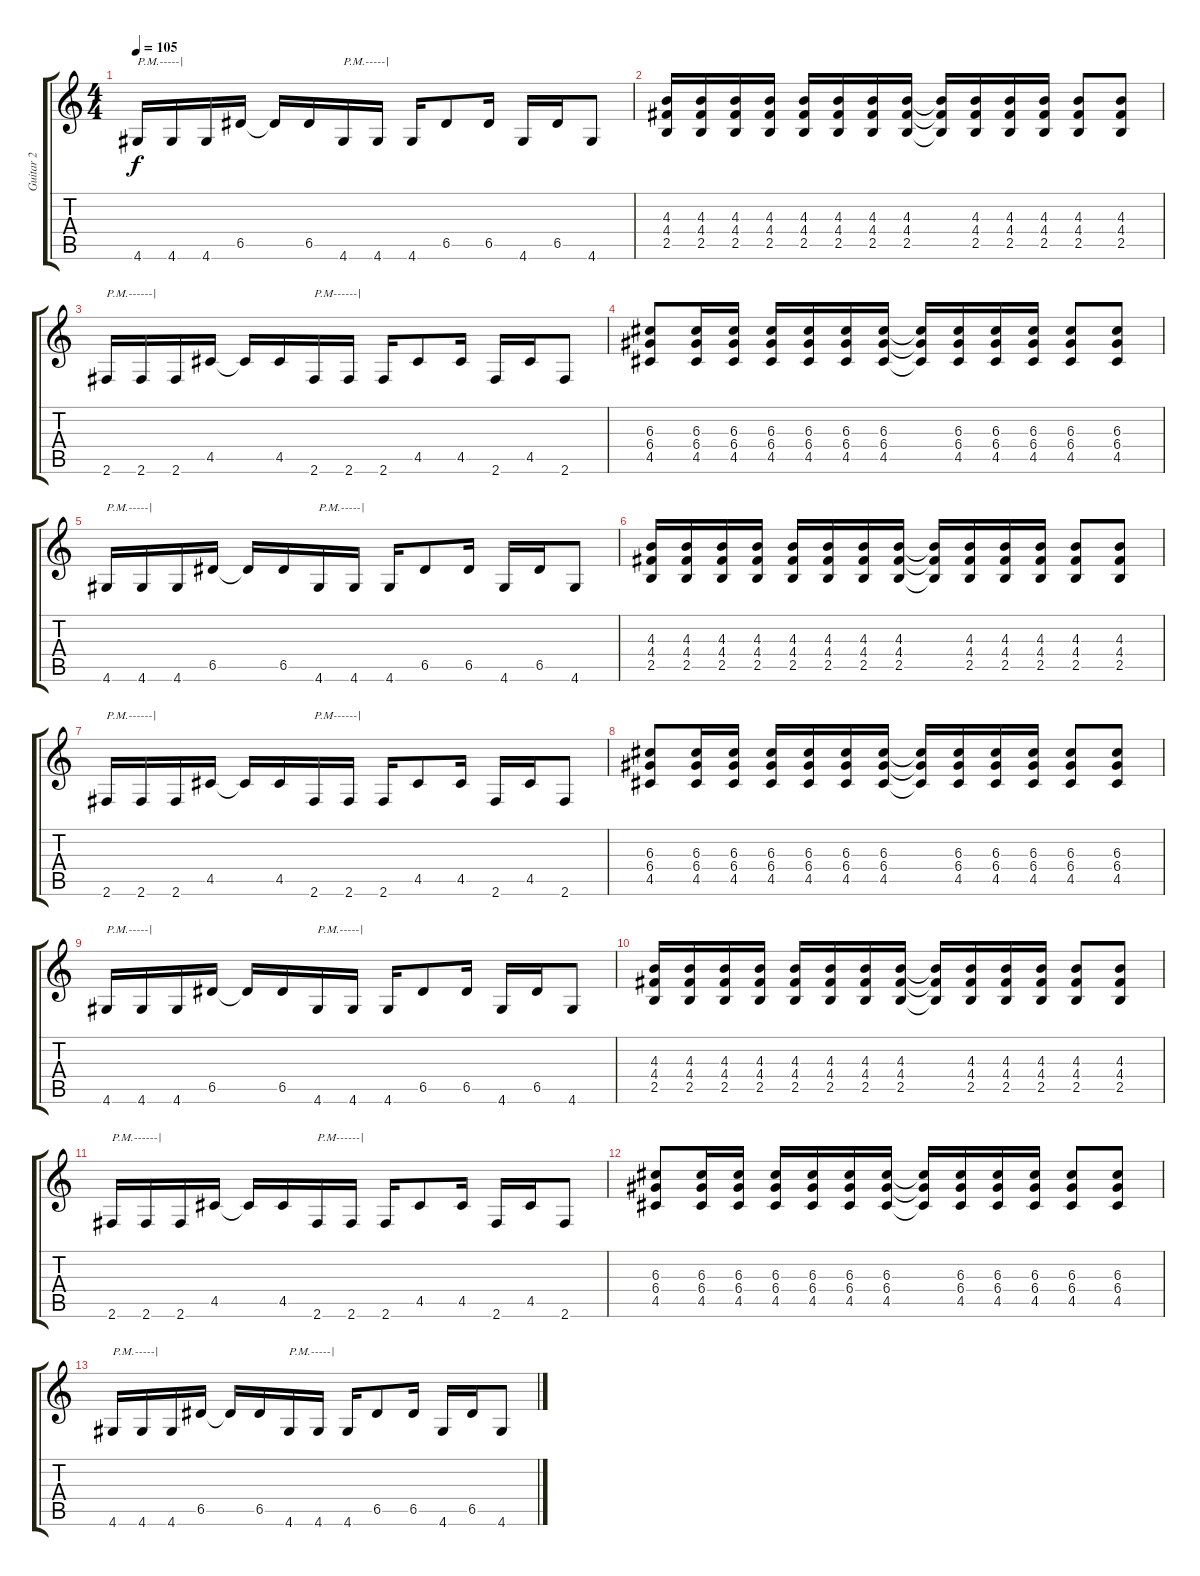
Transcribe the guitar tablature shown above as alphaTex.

\track ("Guitar 2" "Guitar 2") {instrument distortionguitar}
\staff {score tabs}
\tuning (E4 B3 G3 D3 A2 E2) {hide}
\ts (4 4)
\tempo 105
\clef g2
\ks c
4.6.16{txt "P.M.-----|" dy f volume 13 instrument electricguitarmuted} 4.6.16 4.6.16 6.5.16{volume 13 instrument distortionguitar} 6.5{t}.16 6.5.16 4.6.16{txt "P.M.-----|" volume 13 instrument electricguitarmuted} 4.6.16 4.6.16 6.5.8{volume 13 instrument distortionguitar} 6.5.16 4.6.16 6.5.16 4.6.8 |
(4.3 4.4 2.5).16{volume 12} (4.3 4.4 2.5).16 (4.3 4.4 2.5).16 (4.3 4.4 2.5).16 (4.3 4.4 2.5).16 (4.3 4.4 2.5).16 (4.3 4.4 2.5).16 (4.3 4.4 2.5).16 (4.3{t} 4.4{t} 2.5{t}).16 (4.3 4.4 2.5).16 (4.3 4.4 2.5).16 (4.3 4.4 2.5).16 (4.3 4.4 2.5).8 (4.3 4.4 2.5).8 |
2.6.16{txt "P.M.------|" volume 11 instrument electricguitarmuted} 2.6.16 2.6.16 4.5.16{volume 11 instrument distortionguitar} 4.5{t}.16 4.5.16 2.6.16{txt "P.M------|" volume 11 instrument electricguitarmuted} 2.6.16 2.6.16 4.5.8{volume 11 instrument distortionguitar} 4.5.16 2.6.16 4.5.16 2.6.8 |
(6.3 6.4 4.5).8{volume 9} (6.3 6.4 4.5).16 (6.3 6.4 4.5).16 (6.3 6.4 4.5).16 (6.3 6.4 4.5).16 (6.3 6.4 4.5).16 (6.3 6.4 4.5).16 (6.3{t} 6.4{t} 4.5{t}).16 (6.3 6.4 4.5).16 (6.3 6.4 4.5).16 (6.3 6.4 4.5).16 (6.3 6.4 4.5).8 (6.3 6.4 4.5).8 |
4.6.16{txt "P.M.-----|" volume 9 instrument electricguitarmuted} 4.6.16 4.6.16 6.5.16{volume 9 instrument distortionguitar} 6.5{t}.16 6.5.16 4.6.16{txt "P.M.-----|" volume 9 instrument electricguitarmuted} 4.6.16 4.6.16 6.5.8{volume 9 instrument distortionguitar} 6.5.16 4.6.16 6.5.16 4.6.8 |
(4.3 4.4 2.5).16{volume 8} (4.3 4.4 2.5).16 (4.3 4.4 2.5).16 (4.3 4.4 2.5).16 (4.3 4.4 2.5).16 (4.3 4.4 2.5).16 (4.3 4.4 2.5).16 (4.3 4.4 2.5).16 (4.3{t} 4.4{t} 2.5{t}).16 (4.3 4.4 2.5).16 (4.3 4.4 2.5).16 (4.3 4.4 2.5).16 (4.3 4.4 2.5).8 (4.3 4.4 2.5).8 |
2.6.16{txt "P.M.------|" volume 7 instrument electricguitarmuted} 2.6.16 2.6.16 4.5.16{volume 7 instrument distortionguitar} 4.5{t}.16 4.5.16 2.6.16{txt "P.M------|" volume 7 instrument electricguitarmuted} 2.6.16 2.6.16 4.5.8{volume 7 instrument distortionguitar} 4.5.16 2.6.16 4.5.16 2.6.8 |
(6.3 6.4 4.5).8{volume 6} (6.3 6.4 4.5).16 (6.3 6.4 4.5).16 (6.3 6.4 4.5).16 (6.3 6.4 4.5).16 (6.3 6.4 4.5).16 (6.3 6.4 4.5).16 (6.3{t} 6.4{t} 4.5{t}).16 (6.3 6.4 4.5).16 (6.3 6.4 4.5).16 (6.3 6.4 4.5).16 (6.3 6.4 4.5).8 (6.3 6.4 4.5).8 |
4.6.16{txt "P.M.-----|" volume 5 instrument electricguitarmuted} 4.6.16 4.6.16 6.5.16{volume 5 instrument distortionguitar} 6.5{t}.16 6.5.16 4.6.16{txt "P.M.-----|" volume 5 instrument electricguitarmuted} 4.6.16 4.6.16 6.5.8{volume 5 instrument distortionguitar} 6.5.16 4.6.16 6.5.16 4.6.8 |
(4.3 4.4 2.5).16{volume 4} (4.3 4.4 2.5).16 (4.3 4.4 2.5).16 (4.3 4.4 2.5).16 (4.3 4.4 2.5).16 (4.3 4.4 2.5).16 (4.3 4.4 2.5).16 (4.3 4.4 2.5).16 (4.3{t} 4.4{t} 2.5{t}).16 (4.3 4.4 2.5).16 (4.3 4.4 2.5).16 (4.3 4.4 2.5).16 (4.3 4.4 2.5).8 (4.3 4.4 2.5).8 |
2.6.16{txt "P.M.------|" volume 3 instrument electricguitarmuted} 2.6.16 2.6.16 4.5.16{volume 3 instrument distortionguitar} 4.5{t}.16 4.5.16 2.6.16{txt "P.M------|" volume 3 instrument electricguitarmuted} 2.6.16 2.6.16 4.5.8{volume 3 instrument distortionguitar} 4.5.16 2.6.16 4.5.16 2.6.8 |
(6.3 6.4 4.5).8{volume 2} (6.3 6.4 4.5).16 (6.3 6.4 4.5).16 (6.3 6.4 4.5).16 (6.3 6.4 4.5).16 (6.3 6.4 4.5).16 (6.3 6.4 4.5).16 (6.3{t} 6.4{t} 4.5{t}).16 (6.3 6.4 4.5).16 (6.3 6.4 4.5).16 (6.3 6.4 4.5).16 (6.3 6.4 4.5).8 (6.3 6.4 4.5).8 |
4.6.16{txt "P.M.-----|" volume 1 instrument electricguitarmuted} 4.6.16 4.6.16 6.5.16{volume 1 instrument distortionguitar} 6.5{t}.16 6.5.16 4.6.16{txt "P.M.-----|" volume 1 instrument electricguitarmuted} 4.6.16 4.6.16 6.5.8{volume 1 instrument distortionguitar} 6.5.16 4.6.16 6.5.16 4.6.8
